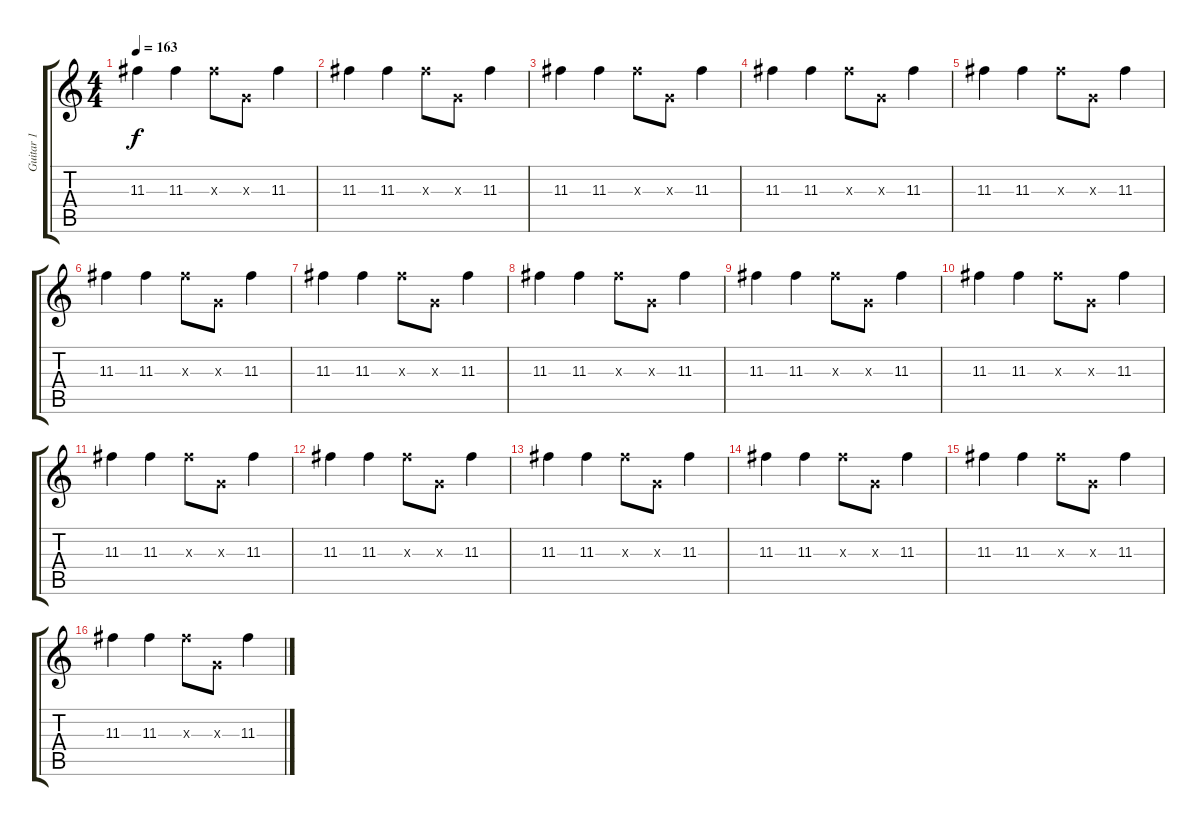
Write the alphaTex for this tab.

\track ("Guitar 1" "Guitar 1") {instrument overdrivenguitar}
\staff {score tabs}
\tuning (E4 B3 G3 D3 A2 E2) {hide}
\ts (4 4)
\tempo 163
\clef g2
\ks c
11.3.4{dy f} 11.3.4 11.3{x}.8 0.3{x}.8 11.3.4 |
11.3.4 11.3.4 11.3{x}.8 0.3{x}.8 11.3.4 |
11.3.4 11.3.4 11.3{x}.8 0.3{x}.8 11.3.4 |
11.3.4 11.3.4 11.3{x}.8 0.3{x}.8 11.3.4 |
11.3.4 11.3.4 11.3{x}.8 0.3{x}.8 11.3.4 |
11.3.4 11.3.4 11.3{x}.8 0.3{x}.8 11.3.4 |
11.3.4 11.3.4 11.3{x}.8 0.3{x}.8 11.3.4 |
11.3.4 11.3.4 11.3{x}.8 0.3{x}.8 11.3.4 |
11.3.4 11.3.4 11.3{x}.8 0.3{x}.8 11.3.4 |
11.3.4 11.3.4 11.3{x}.8 0.3{x}.8 11.3.4 |
11.3.4 11.3.4 11.3{x}.8 0.3{x}.8 11.3.4 |
11.3.4 11.3.4 11.3{x}.8 0.3{x}.8 11.3.4 |
11.3.4 11.3.4 11.3{x}.8 0.3{x}.8 11.3.4 |
11.3.4 11.3.4 11.3{x}.8 0.3{x}.8 11.3.4 |
11.3.4 11.3.4 11.3{x}.8 0.3{x}.8 11.3.4 |
11.3.4 11.3.4 11.3{x}.8 0.3{x}.8 11.3.4
